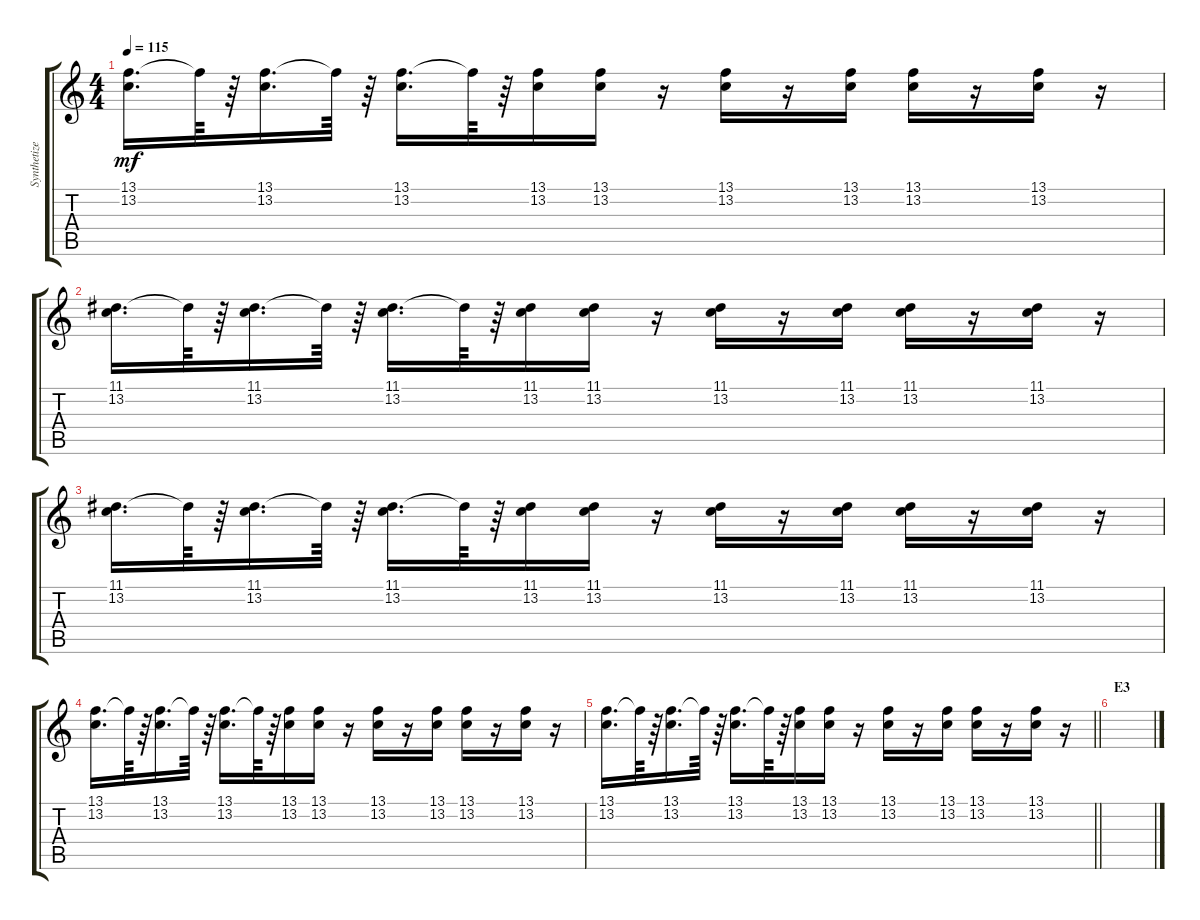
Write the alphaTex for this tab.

\track ("Synthetizer III" "Synthetize") {instrument lead2sawtooth}
\staff {score tabs}
\tuning (E4 B3 G3 D3 A2 E2) {hide}
\ts (4 4)
\tempo 115
\clef g2
\ks c
(13.1 13.2).16{d dy mf} 13.1{t}.64 r.64 (13.1 13.2).16{d} 13.1{t}.64 r.64 (13.1 13.2).16{d} 13.1{t}.64 r.64 (13.1 13.2).16 (13.1 13.2).16 r.16 (13.1 13.2).16 r.16 (13.1 13.2).16 (13.1 13.2).16 r.16 (13.1 13.2).16 r.16 |
(11.1 13.2).16{d} 11.1{t}.64 r.64 (11.1 13.2).16{d} 11.1{t}.64 r.64 (11.1 13.2).16{d} 11.1{t}.64 r.64 (11.1 13.2).16 (11.1 13.2).16 r.16 (11.1 13.2).16 r.16 (11.1 13.2).16 (11.1 13.2).16 r.16 (11.1 13.2).16 r.16 |
(11.1 13.2).16{d} 11.1{t}.64 r.64 (11.1 13.2).16{d} 11.1{t}.64 r.64 (11.1 13.2).16{d} 11.1{t}.64 r.64 (11.1 13.2).16 (11.1 13.2).16 r.16 (11.1 13.2).16 r.16 (11.1 13.2).16 (11.1 13.2).16 r.16 (11.1 13.2).16 r.16 |
(13.1 13.2).16{d} 13.1{t}.64 r.64 (13.1 13.2).16{d} 13.1{t}.64 r.64 (13.1 13.2).16{d} 13.1{t}.64 r.64 (13.1 13.2).16 (13.1 13.2).16 r.16 (13.1 13.2).16 r.16 (13.1 13.2).16 (13.1 13.2).16 r.16 (13.1 13.2).16 r.16 |
\barLineRight lightlight
(13.1 13.2).16{d} 13.1{t}.64 r.64 (13.1 13.2).16{d} 13.1{t}.64 r.64 (13.1 13.2).16{d} 13.1{t}.64 r.64 (13.1 13.2).16 (13.1 13.2).16 r.16 (13.1 13.2).16 r.16 (13.1 13.2).16 (13.1 13.2).16 r.16 (13.1 13.2).16 r.16 |
\section ("" "E3")
